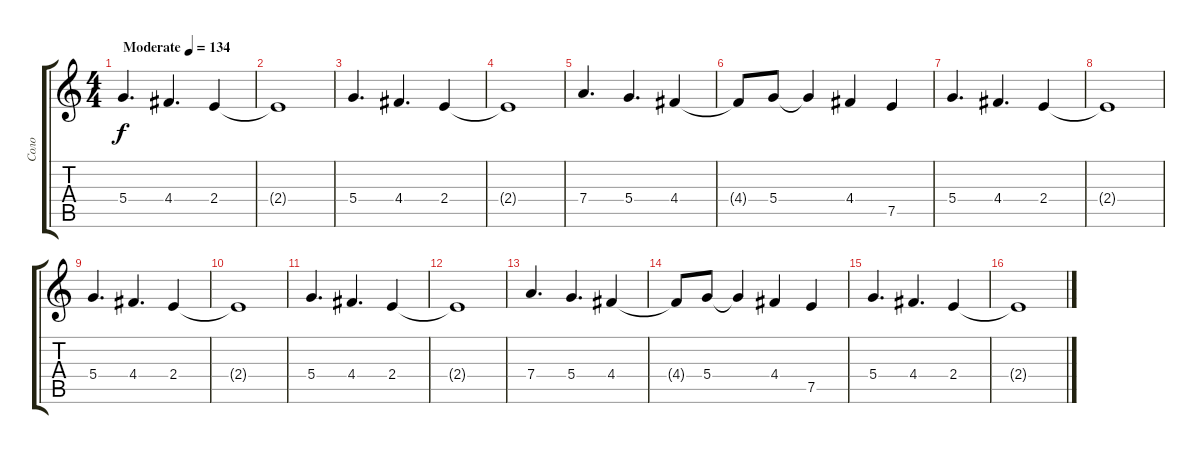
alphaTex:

\track ("Соло" "Соло") {instrument acousticguitarsteel}
\staff {score tabs}
\tuning (E4 B3 G3 D3 A2 E2) {hide}
\ts (4 4)
\tempo (134 "Moderate")
\clef g2
\ks c
5.4.4{d dy f instrument acousticguitarsteel} 4.4.4{d} 2.4.4 |
2.4{t}.1 |
5.4.4{d} 4.4.4{d} 2.4.4 |
2.4{t}.1 |
7.4.4{d} 5.4.4{d} 4.4.4 |
4.4{t}.8 5.4.8 5.4{t}.4 4.4.4 7.5.4 |
5.4.4{d} 4.4.4{d} 2.4.4 |
2.4{t}.1 |
5.4.4{d} 4.4.4{d} 2.4.4 |
2.4{t}.1 |
5.4.4{d} 4.4.4{d} 2.4.4 |
2.4{t}.1 |
7.4.4{d} 5.4.4{d} 4.4.4 |
4.4{t}.8 5.4.8 5.4{t}.4 4.4.4 7.5.4 |
5.4.4{d} 4.4.4{d} 2.4.4 |
2.4{t}.1
